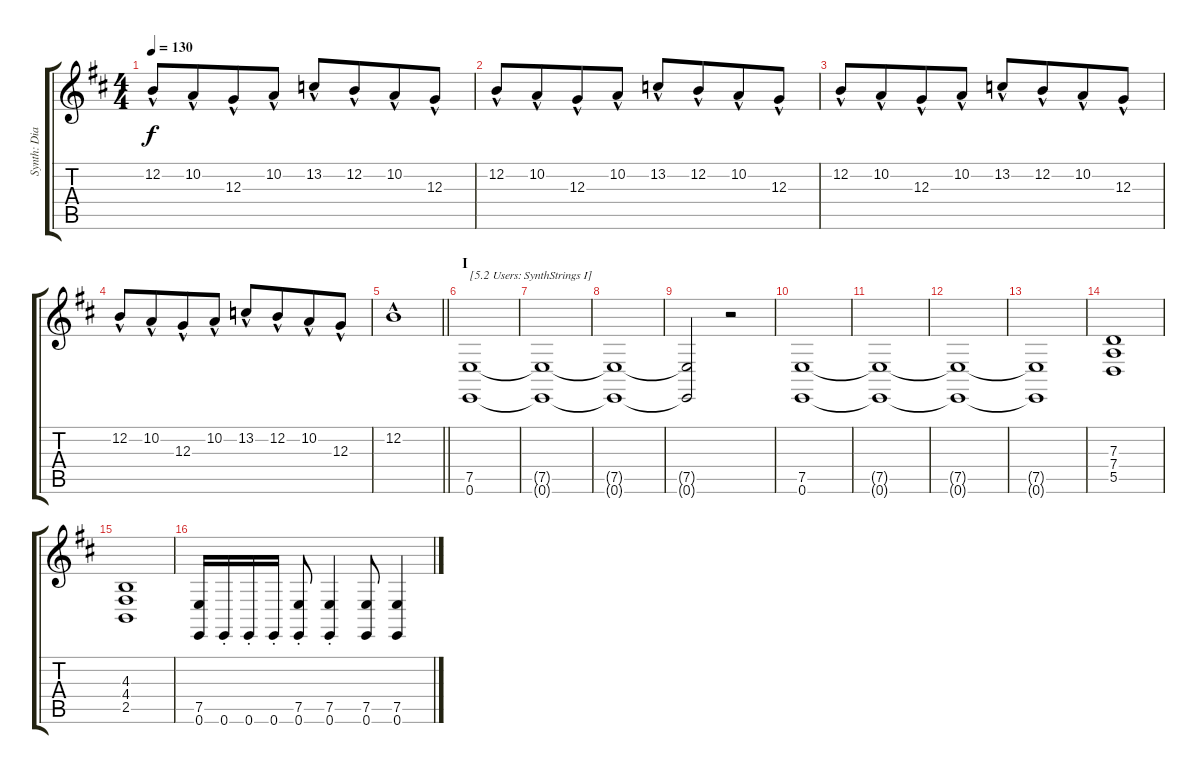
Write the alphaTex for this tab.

\track ("Synth: Diane" "Synth: Dia") {instrument synthstrings1}
\staff {score tabs}
\tuning (E4 B3 G3 D3 A2 E2) {hide}
\ts (4 4)
\tempo 130
\clef g2
\ks d
12.2{hac}.8{dy f} 10.2{hac}.8{beam merge} 12.3{hac}.8 10.2{hac}.8 13.2{hac}.8 12.2{hac}.8{beam merge} 10.2{hac}.8 12.3{hac}.8 |
12.2{hac}.8 10.2{hac}.8{beam merge} 12.3{hac}.8 10.2{hac}.8 13.2{hac}.8 12.2{hac}.8{beam merge} 10.2{hac}.8 12.3{hac}.8 |
12.2{hac}.8 10.2{hac}.8{beam merge} 12.3{hac}.8 10.2{hac}.8 13.2{hac}.8 12.2{hac}.8{beam merge} 10.2{hac}.8 12.3{hac}.8 |
12.2{hac}.8 10.2{hac}.8{beam merge} 12.3{hac}.8 10.2{hac}.8 13.2{hac}.8 12.2{hac}.8{beam merge} 10.2{hac}.8 12.3{hac}.8 |
\barLineRight lightlight
12.2{hac}.1 |
\section ("" "I")
(7.5 0.6).1{txt "[5.2 Users: SynthStrings I]" volume 10 instrument synthstrings1} |
(7.5{t} 0.6{t}).1 |
(7.5{t} 0.6{t}).1 |
(7.5{t} 0.6{t}).2 r.2 |
(7.5 0.6).1 |
(7.5{t} 0.6{t}).1 |
(7.5{t} 0.6{t}).1 |
(7.5{t} 0.6{t}).1 |
(7.3 7.4 5.5).1 |
(4.3 4.4 2.5).1 |
(7.5 0.6).16 0.6{st}.16 0.6{st}.16 0.6{st}.16 (7.5{st} 0.6{st}).8 (7.5{st} 0.6{st}).4 (7.5 0.6).8 (7.5 0.6).4
